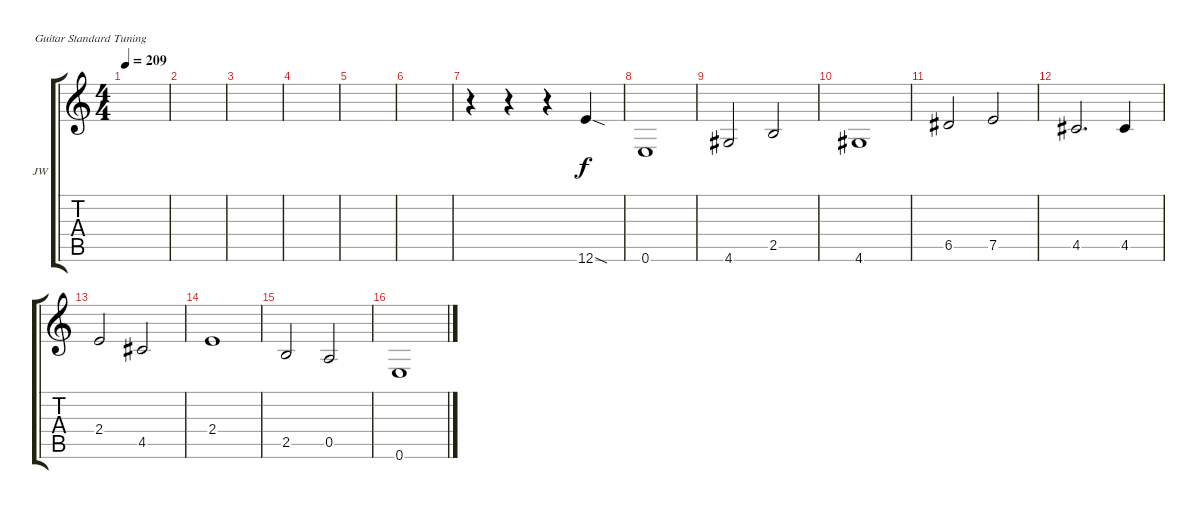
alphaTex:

\defaultSystemsLayout 4
\bracketExtendMode groupsimilarinstruments
\firstSystemTrackNameOrientation horizontal
\otherSystemsTrackNameOrientation horizontal
\track ("Solo Guitar - Jason White" "JW") {instrument distortionguitar}
\staff {score tabs}
\tuning (E4 B3 G3 D3 A2 E2)
\ts (4 4)
\tempo 209
\clef g2
\scale
0.333333
\ks c
|
\scale
0.333333 |
\scale
0.333333 |
\scale
0.333333 |
\scale
0.333333 |
\scale
0.333333 |
\scale
0.333333 r.4 r.4 r.4 12.6{sod}.4 |
\scale
0.333333 0.6.1 |
\scale
0.333333 4.6.2 2.5.2 |
\scale
0.333333 4.6.1 |
\scale
0.333333 6.5.2 7.5.2 |
\scale
0.333333 4.5.2{d} 4.5.4 |
\scale
0.333333 2.4.2 4.5.2 |
\scale
0.333333 2.4.1 |
\scale
0.333333 2.5.2 0.5.2 |
\scale
0.333333 0.6.1
